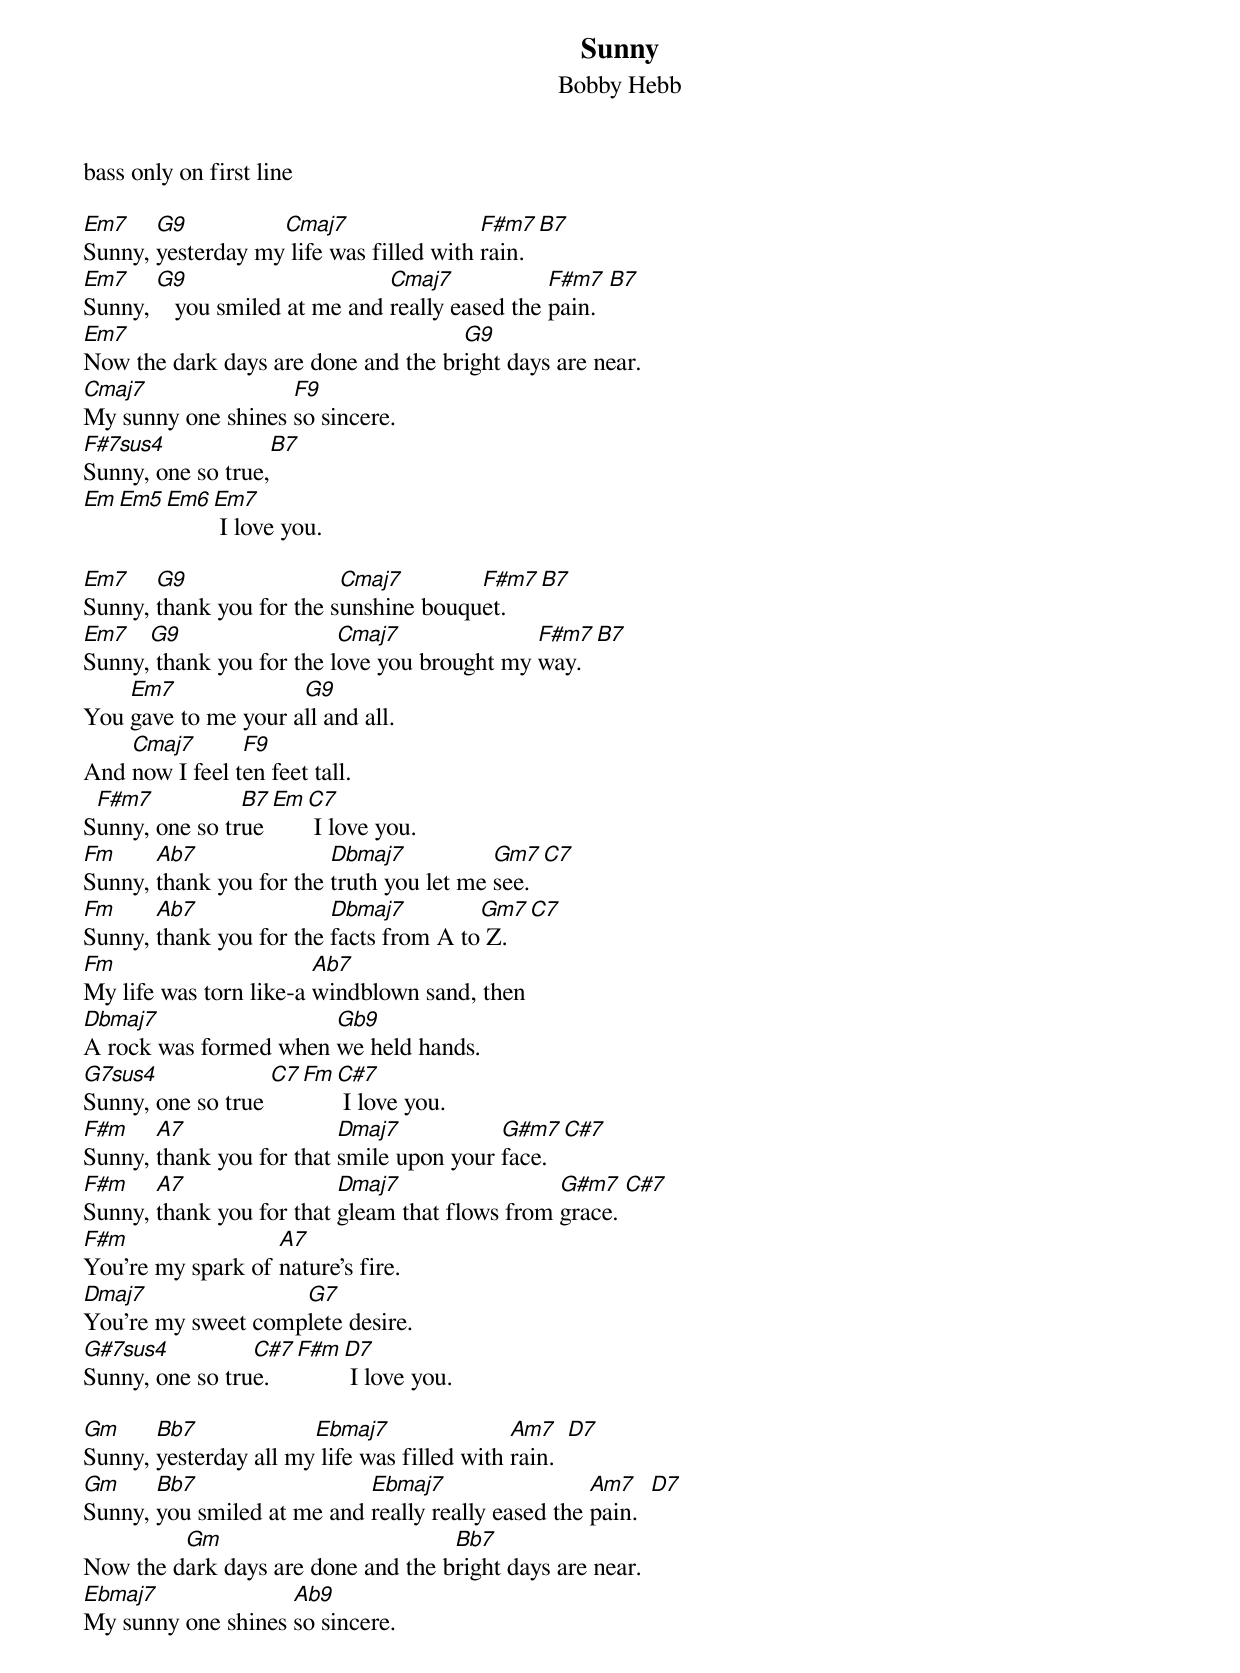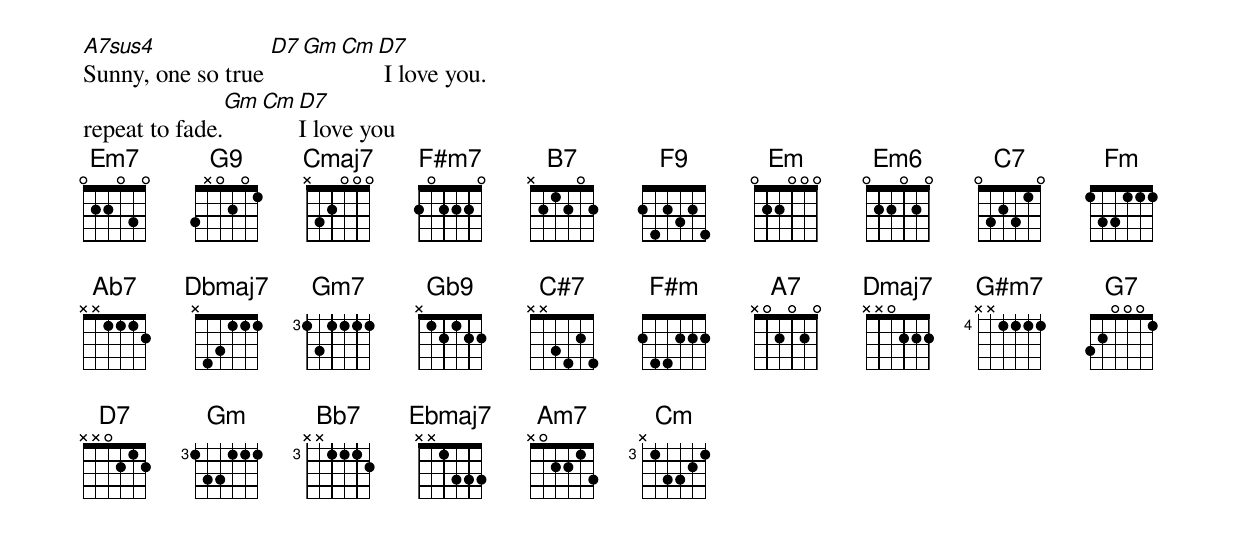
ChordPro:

{title:Sunny}
{subtitle:Bobby Hebb}
bass only on first line

[Em7]Sunny, [G9]yesterday my[Cmaj7] life was filled with [F#m7]rain. [B7]
[Em7]Sunny, [G9]   you smiled at me and [Cmaj7]really eased the [F#m7]pain.  [B7]
[Em7]Now the dark days are done and the br[G9]ight days are near.
[Cmaj7]My sunny one shines [F9]so sincere.
[F#7sus4]Sunny, one so true,[B7]
[Em][Em5][Em6][Em7] I love you.

[Em7]Sunny, [G9]thank you for the s[Cmaj7]unshine bouqu[F#m7]et.  [B7]
[Em7]Sunny,[G9] thank you for the l[Cmaj7]ove you brought my [F#m7]way.  [B7]
You [Em7]gave to me your a[G9]ll and all.
And [Cmaj7]now I feel t[F9]en feet tall.
S[F#m7]unny, one so tr[B7]ue [Em][C7] I love you.
[Fm]Sunny, [Ab7]thank you for the [Dbmaj7]truth you let me [Gm7]see.  [C7]
[Fm]Sunny, [Ab7]thank you for the [Dbmaj7]facts from A to[Gm7] Z.  [C7]
[Fm]My life was torn like-a [Ab7]windblown sand, then
[Dbmaj7]A rock was formed when [Gb9]we held hands.
[G7sus4]Sunny, one so true [C7][Fm][C#7] I love you.
[F#m]Sunny, [A7]thank you for that [Dmaj7]smile upon your [G#m7]face. [C#7]
[F#m]Sunny, [A7]thank you for that [Dmaj7]gleam that flows from [G#m7]grace. [C#7]
[F#m]You're my spark of [A7]nature's fire.
[Dmaj7]You're my sweet comp[G7]lete desire.
[G#7sus4]Sunny, one so tru[C#7]e. [F#m][D7] I love you.

[Gm]Sunny, [Bb7]yesterday all my[Ebmaj7] life was filled with [Am7]rain.  [D7]
[Gm]Sunny, [Bb7]you smiled at me and [Ebmaj7]really really eased the [Am7]pain.  [D7]
Now the d[Gm]ark days are done and the b[Bb7]right days are near.
[Ebmaj7]My sunny one shines [Ab9]so sincere.
[A7sus4]Sunny, one so true [D7][Gm][Cm][D7] I love you.
repeat to fade.[Gm][Cm][D7]I love you
